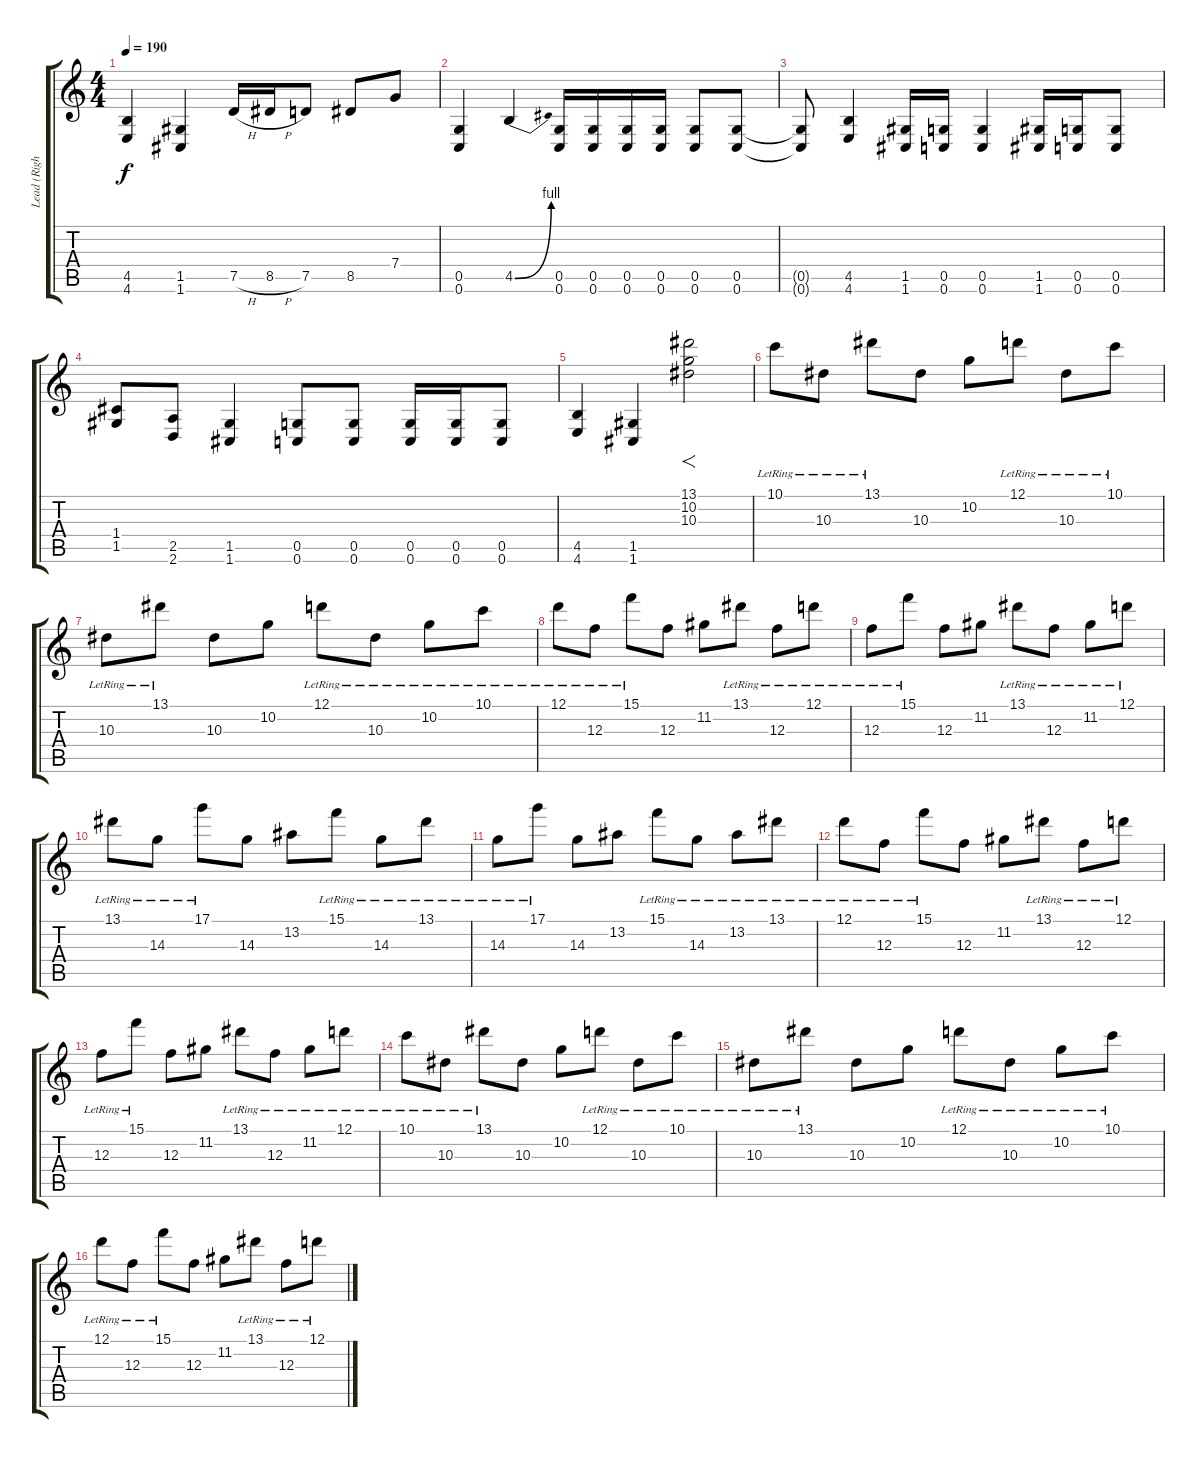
\track ("Lead (Right)" "Lead (Righ") {instrument distortionguitar}
\staff {score tabs}
\tuning (D4 A3 F3 C3 G2 C2) {hide}
\ts (4 4)
\tempo 190
\clef g2
\ks c
(4.5 4.6).4{dy f} (1.5 1.6).4 7.5{h}.16 8.5{h}.16 7.5.8 8.5.8 7.4.8 |
(0.5 0.6).4 4.5{be (bend 0 0 60 4)}.4 (0.5 0.6).16 (0.5 0.6).16 (0.5 0.6).16 (0.5 0.6).16 (0.5 0.6).8 (0.5 0.6).8 |
(0.5{t} 0.6{t}).8 (4.5 4.6).4 (1.5 1.6).16 (0.5 0.6).16 (0.5 0.6).4 (1.5 1.6).16 (0.5 0.6).16 (0.5 0.6).8 |
(1.4 1.5).8 (2.5 2.6).8 (1.5 1.6).4 (0.5 0.6).8 (0.5 0.6).8 (0.5 0.6).16 (0.5 0.6).16 (0.5 0.6).8 |
(4.5 4.6).4 (1.5 1.6).4 (13.1 10.2 10.3).2{f} |
10.1{lr}.8 10.3{lr}.8 13.1{lr}.8 10.3.8 10.2.8 12.1{lr}.8 10.3{lr}.8 10.1{lr}.8 |
10.3{lr}.8 13.1{lr}.8 10.3.8 10.2.8 12.1{lr}.8 10.3{lr}.8 10.2{lr}.8 10.1{lr}.8 |
12.1{lr}.8 12.3{lr}.8 15.1{lr}.8 12.3.8 11.2.8 13.1{lr}.8 12.3{lr}.8 12.1{lr}.8 |
12.3{lr}.8 15.1{lr}.8 12.3.8 11.2.8 13.1{lr}.8 12.3{lr}.8 11.2{lr}.8 12.1{lr}.8 |
13.1{lr}.8 14.3{lr}.8 17.1{lr}.8 14.3.8 13.2.8 15.1{lr}.8 14.3{lr}.8 13.1{lr}.8 |
14.3{lr}.8 17.1{lr}.8 14.3.8 13.2.8 15.1{lr}.8 14.3{lr}.8 13.2{lr}.8 13.1{lr}.8 |
12.1{lr}.8 12.3{lr}.8 15.1{lr}.8 12.3.8 11.2.8 13.1{lr}.8 12.3{lr}.8 12.1{lr}.8 |
12.3{lr}.8 15.1{lr}.8 12.3.8 11.2.8 13.1{lr}.8 12.3{lr}.8 11.2{lr}.8 12.1{lr}.8 |
10.1{lr}.8 10.3{lr}.8 13.1{lr}.8 10.3.8 10.2.8 12.1{lr}.8 10.3{lr}.8 10.1{lr}.8 |
10.3{lr}.8 13.1{lr}.8 10.3.8 10.2.8 12.1{lr}.8 10.3{lr}.8 10.2{lr}.8 10.1{lr}.8 |
12.1{lr}.8 12.3{lr}.8 15.1{lr}.8 12.3.8 11.2.8 13.1{lr}.8 12.3{lr}.8 12.1{lr}.8
